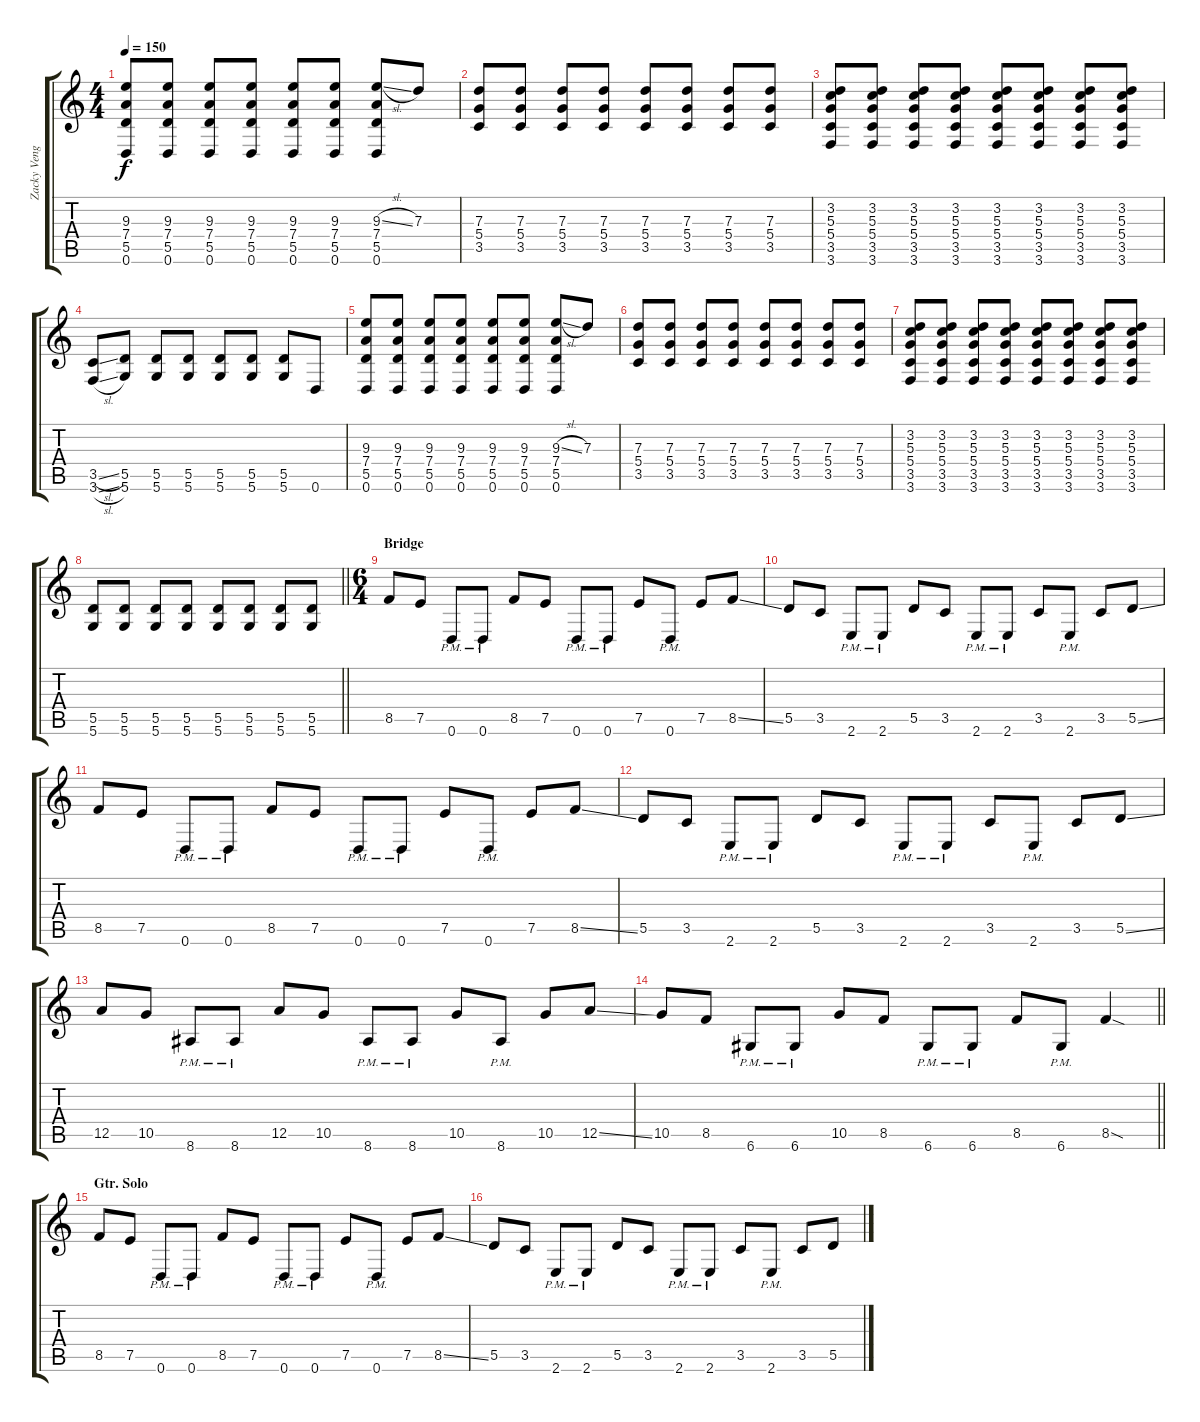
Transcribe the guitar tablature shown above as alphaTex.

\track ("Zacky Vengeance | Gtr. 1" "Zacky Veng") {instrument overdrivenguitar}
\staff {score tabs}
\tuning (E4 B3 G3 D3 A2 D2) {hide}
\ts (4 4)
\tempo 150
\clef g2
\ks c
(9.3 7.4 5.5 0.6).8{dy f} (9.3 7.4 5.5 0.6).8 (9.3 7.4 5.5 0.6).8 (9.3 7.4 5.5 0.6).8 (9.3 7.4 5.5 0.6).8 (9.3 7.4 5.5 0.6).8 (9.3{sl} 7.4 5.5 0.6).8 7.3.8 |
(7.3 5.4 3.5).8 (7.3 5.4 3.5).8 (7.3 5.4 3.5).8 (7.3 5.4 3.5).8 (7.3 5.4 3.5).8 (7.3 5.4 3.5).8 (7.3 5.4 3.5).8 (7.3 5.4 3.5).8 |
(3.2 5.3 5.4 3.5 3.6).8 (3.2 5.3 5.4 3.5 3.6).8 (3.2 5.3 5.4 3.5 3.6).8 (3.2 5.3 5.4 3.5 3.6).8 (3.2 5.3 5.4 3.5 3.6).8 (3.2 5.3 5.4 3.5 3.6).8 (3.2 5.3 5.4 3.5 3.6).8 (3.2 5.3 5.4 3.5 3.6).8 |
(3.5{sl} 3.6{sl}).8 (5.5 5.6).8 (5.5 5.6).8 (5.5 5.6).8 (5.5 5.6).8 (5.5 5.6).8 (5.5 5.6).8 0.6.8 |
(9.3 7.4 5.5 0.6).8 (9.3 7.4 5.5 0.6).8 (9.3 7.4 5.5 0.6).8 (9.3 7.4 5.5 0.6).8 (9.3 7.4 5.5 0.6).8 (9.3 7.4 5.5 0.6).8 (9.3{sl} 7.4 5.5 0.6).8 7.3.8 |
(7.3 5.4 3.5).8 (7.3 5.4 3.5).8 (7.3 5.4 3.5).8 (7.3 5.4 3.5).8 (7.3 5.4 3.5).8 (7.3 5.4 3.5).8 (7.3 5.4 3.5).8 (7.3 5.4 3.5).8 |
(3.2 5.3 5.4 3.5 3.6).8 (3.2 5.3 5.4 3.5 3.6).8 (3.2 5.3 5.4 3.5 3.6).8 (3.2 5.3 5.4 3.5 3.6).8 (3.2 5.3 5.4 3.5 3.6).8 (3.2 5.3 5.4 3.5 3.6).8 (3.2 5.3 5.4 3.5 3.6).8 (3.2 5.3 5.4 3.5 3.6).8 |
\barLineRight lightlight
(5.5 5.6).8 (5.5 5.6).8 (5.5 5.6).8 (5.5 5.6).8 (5.5 5.6).8 (5.5 5.6).8 (5.5 5.6).8 (5.5 5.6).8 |
\ts (6 4)
\section ("" "Bridge")
8.5.8 7.5.8 0.6{pm}.8 0.6{pm}.8 8.5.8 7.5.8 0.6{pm}.8 0.6{pm}.8 7.5.8 0.6{pm}.8 7.5.8 8.5{ss}.8 |
5.5.8 3.5.8 2.6{pm}.8 2.6{pm}.8 5.5.8 3.5.8 2.6{pm}.8 2.6{pm}.8 3.5.8 2.6{pm}.8 3.5.8 5.5{ss}.8 |
8.5.8 7.5.8 0.6{pm}.8 0.6{pm}.8 8.5.8 7.5.8 0.6{pm}.8 0.6{pm}.8 7.5.8 0.6{pm}.8 7.5.8 8.5{ss}.8 |
5.5.8 3.5.8 2.6{pm}.8 2.6{pm}.8 5.5.8 3.5.8 2.6{pm}.8 2.6{pm}.8 3.5.8 2.6{pm}.8 3.5.8 5.5{ss}.8 |
12.5.8 10.5.8 8.6{pm}.8 8.6{pm}.8 12.5.8 10.5.8 8.6{pm}.8 8.6{pm}.8 10.5.8 8.6{pm}.8 10.5.8 12.5{ss}.8 |
\barLineRight lightlight
10.5.8 8.5.8 6.6{pm}.8 6.6{pm}.8 10.5.8 8.5.8 6.6{pm}.8 6.6{pm}.8 8.5.8 6.6{pm}.8 8.5{sod}.4 |
\section ("" "Gtr. Solo")
8.5.8 7.5.8 0.6{pm}.8 0.6{pm}.8 8.5.8 7.5.8 0.6{pm}.8 0.6{pm}.8 7.5.8 0.6{pm}.8 7.5.8 8.5{ss}.8 |
5.5.8 3.5.8 2.6{pm}.8 2.6{pm}.8 5.5.8 3.5.8 2.6{pm}.8 2.6{pm}.8 3.5.8 2.6{pm}.8 3.5.8 5.5{ss}.8
